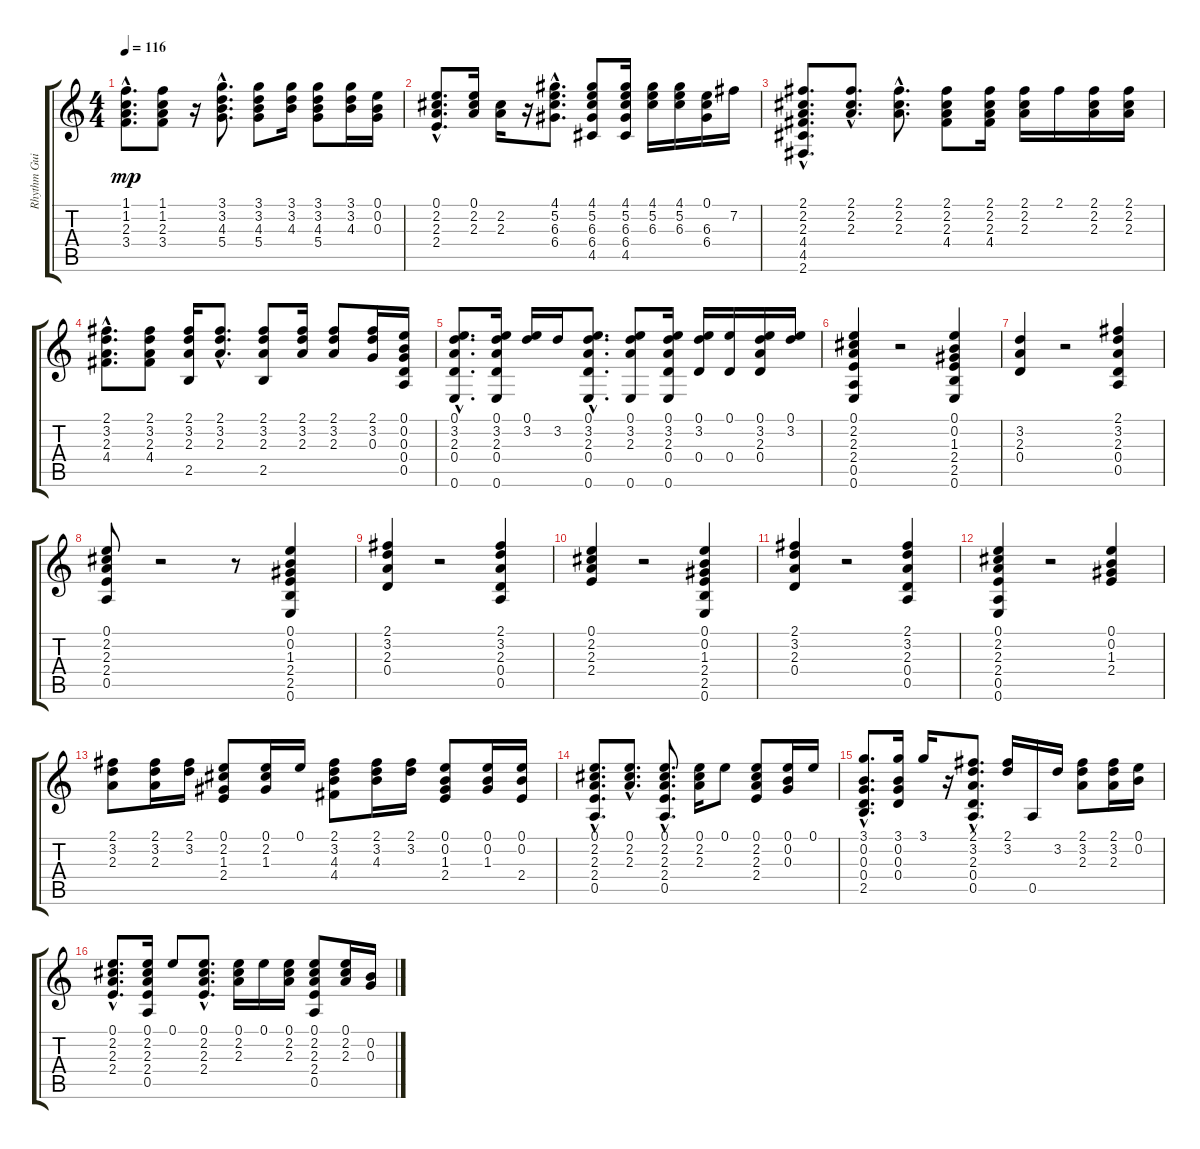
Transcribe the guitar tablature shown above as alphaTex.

\track ("Rhythm Guitar" "Rhythm Gui") {instrument overdrivenguitar}
\staff {score tabs}
\tuning (E4 B3 G3 D3 A2 E2) {hide}
\ts (4 4)
\tempo 116
\clef g2
\ks c
(1.1{hac} 1.2{hac} 2.3{hac} 3.4{hac}).8{d dy mp} (1.1 1.2 2.3 3.4).8 r.16 (3.1{hac} 3.2{hac} 4.3{hac} 5.4{hac}).8{d} (3.1 3.2 4.3 5.4).8 (3.1 3.2 4.3).16 (3.1 3.2 4.3 5.4).8 (3.1 3.2 4.3).16 (0.1 0.2 0.3).16 |
(0.1{hac} 2.2{hac} 2.3{hac} 2.4{hac}).8{d} (0.1 2.2 2.3).16 (2.2 2.3).16 r.16 (4.1{hac} 5.2{hac} 6.3{hac} 6.4{hac}).8{d} (4.1 5.2 6.3 6.4 4.5).8 (4.1 5.2 6.3 6.4 4.5).16 (4.1 5.2 6.3).16 (4.1 5.2 6.3).16 (0.1 6.3 6.4).16 7.2.16 |
(2.1{hac} 2.2{hac} 2.3{hac} 4.4{hac} 4.5{hac} 2.6{hac}).8{d} (2.1{hac} 2.2{hac} 2.3{hac}).8{d} (2.1{hac} 2.2{hac} 2.3{hac}).8{d} (2.1 2.2 2.3 4.4).8 (2.1 2.2 2.3 4.4).16 (2.1 2.2 2.3).16 2.1.16 (2.1 2.2 2.3).16 (2.1 2.2 2.3).16 |
(2.1{hac} 3.2{hac} 2.3{hac} 4.4{hac}).8{d} (2.1 3.2 2.3 4.4).8 (2.1 3.2 2.3 2.5).16 (2.1{hac} 3.2{hac} 2.3{hac}).8{d} (2.1 3.2 2.3 2.5).8 (2.1 3.2 2.3).16 (2.1 3.2 2.3).8 (2.1 3.2 0.3).16 (0.1 0.2 0.3 0.4 0.5).16 |
(0.1{hac} 3.2{hac} 2.3{hac} 0.4{hac} 0.6{hac}).8{d} (0.1 3.2 2.3 0.4 0.6).16 (0.1 3.2).16 3.2.16 (0.1{hac} 3.2{hac} 2.3{hac} 0.4{hac} 0.6{hac}).8{d} (0.1 3.2 2.3 0.6).8 (0.1 3.2 2.3 0.4 0.6).16 (0.1 3.2 0.4).16 (0.1 0.4).16 (0.1 3.2 2.3 0.4).16 (0.1 3.2).16 |
(0.1 2.2 2.3 2.4 0.5 0.6).4 r.2 (0.1 0.2 1.3 2.4 2.5 0.6).4 |
(3.2 2.3 0.4).4 r.2 (2.1 3.2 2.3 0.4 0.5).4 |
(0.1 2.2 2.3 2.4 0.5).8 r.2 r.8 (0.1 0.2 1.3 2.4 2.5 0.6).4 |
(2.1 3.2 2.3 0.4).4 r.2 (2.1 3.2 2.3 0.4 0.5).4 |
(0.1 2.2 2.3 2.4).4 r.2 (0.1 0.2 1.3 2.4 2.5 0.6).4 |
(2.1 3.2 2.3 0.4).4 r.2 (2.1 3.2 2.3 0.4 0.5).4 |
(0.1 2.2 2.3 2.4 0.5 0.6).4 r.2 (0.1 0.2 1.3 2.4).4 |
(2.1 3.2 2.3).8 (2.1 3.2 2.3).16 (2.1 3.2).16 (0.1 2.2 1.3 2.4).8 (0.1 2.2 1.3).16 0.1.16 (2.1 3.2 4.3 4.4).8 (2.1 3.2 4.3).16 (2.1 3.2).16 (0.1 0.2 1.3 2.4).8 (0.1 0.2 1.3).16 (0.1 0.2 2.4).16 |
(0.1{hac} 2.2{hac} 2.3{hac} 2.4{hac} 0.5{hac}).8{d} (0.1{hac} 2.2{hac} 2.3{hac}).8{d} (0.1{hac} 2.2{hac} 2.3{hac} 2.4{hac} 0.5{hac}).8{d} (0.1 2.2 2.3).16 0.1.8 (0.1 2.2 2.3 2.4).8 (0.1 0.2 0.3).16 0.1.16 |
(3.1{hac} 0.2{hac} 0.3{hac} 0.4{hac} 2.5{hac}).8{d} (3.1 0.2 0.3 0.4).16 3.1.16 r.16 (2.1{hac} 3.2{hac} 2.3{hac} 0.4{hac} 0.5{hac}).8{d} (2.1 3.2).16 0.5.16 3.2.16 (2.1 3.2 2.3).8 (2.1 3.2 2.3).16 (0.1 0.2).16 |
(0.1{hac} 2.2{hac} 2.3{hac} 2.4{hac}).8{d} (0.1 2.2 2.3 2.4 0.5).16 0.1.8 (0.1{hac} 2.2{hac} 2.3{hac} 2.4{hac}).8{d} (0.1 2.2 2.3).16 0.1.16 (0.1 2.2 2.3).16 (0.1 2.2 2.3 2.4 0.5).8 (0.1 2.2 2.3).16 (0.2 0.3).16
